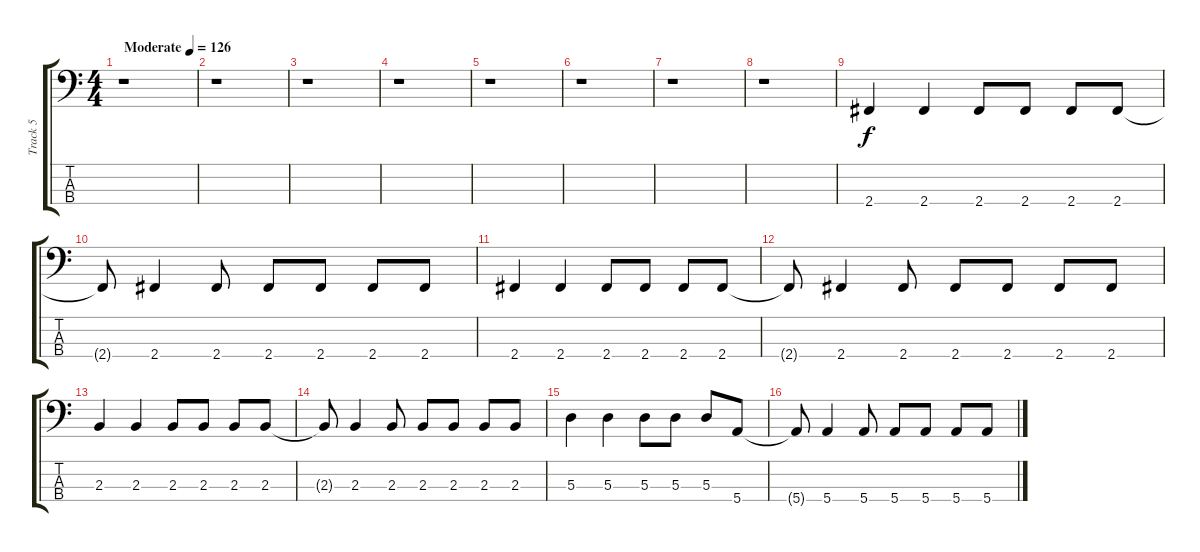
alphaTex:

\track ("Track 5" "Track 5") {instrument electricbassfinger}
\staff {score tabs}
\tuning (G2 D2 A1 E1) {hide}
\ts (4 4)
\tempo (126 "Moderate")
\clef f4
\ks c
r.1{dy f instrument electricbassfinger} |
r.1 |
r.1 |
r.1 |
r.1 |
r.1 |
r.1 |
r.1 |
2.4.4 2.4.4 2.4.8 2.4.8 2.4.8 2.4.8 |
2.4{t}.8 2.4.4 2.4.8 2.4.8 2.4.8 2.4.8 2.4.8 |
2.4.4 2.4.4 2.4.8 2.4.8 2.4.8 2.4.8 |
2.4{t}.8 2.4.4 2.4.8 2.4.8 2.4.8 2.4.8 2.4.8 |
2.3.4 2.3.4 2.3.8 2.3.8 2.3.8 2.3.8 |
2.3{t}.8 2.3.4 2.3.8 2.3.8 2.3.8 2.3.8 2.3.8 |
5.3.4 5.3.4 5.3.8 5.3.8 5.3.8 5.4.8 |
5.4{t}.8 5.4.4 5.4.8 5.4.8 5.4.8 5.4.8 5.4.8
